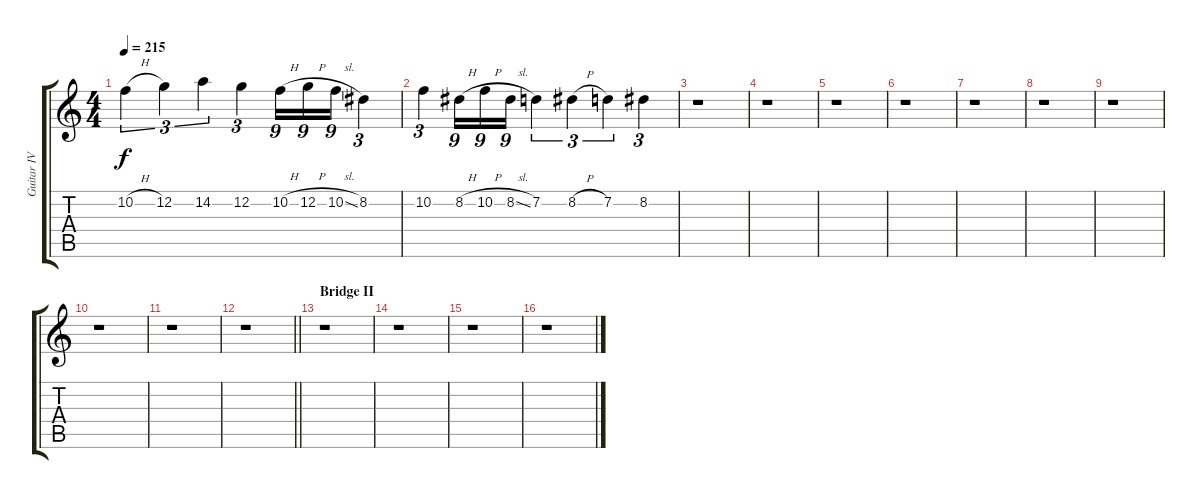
\track ("Guitar IV" "Guitar IV") {instrument overdrivenguitar}
\staff {score tabs}
\tuning (C4 G3 Eb3 Bb2 F2 C2) {hide}
\ts (4 4)
\tempo 215
\clef g2
\ks c
10.2{h}.4{tu (3 2) dy f volume 12 balance 4} 12.2.4{tu (3 2)} 14.2.4{tu (3 2)} 12.2.4{tu (3 2)} 10.2{h}.16{tu (9 8)} 12.2{h}.16{tu (9 8) beam merge} 10.2{sl}.16{tu (9 8)} 8.2.4{tu (3 2)} |
10.2.4{tu (3 2)} 8.2{h}.16{tu (9 8)} 10.2{h}.16{tu (9 8) beam merge} 8.2{sl}.16{tu (9 8)} 7.2.4{tu (3 2)} 8.2{h}.4{tu (3 2)} 7.2.4{tu (3 2)} 8.2.4{tu (3 2)} |
r.1 |
r.1 |
r.1 |
r.1 |
r.1 |
r.1 |
r.1 |
r.1 |
r.1 |
\barLineRight lightlight
r.1 |
\section ("" "Bridge II")
r.1 |
r.1 |
r.1 |
r.1
